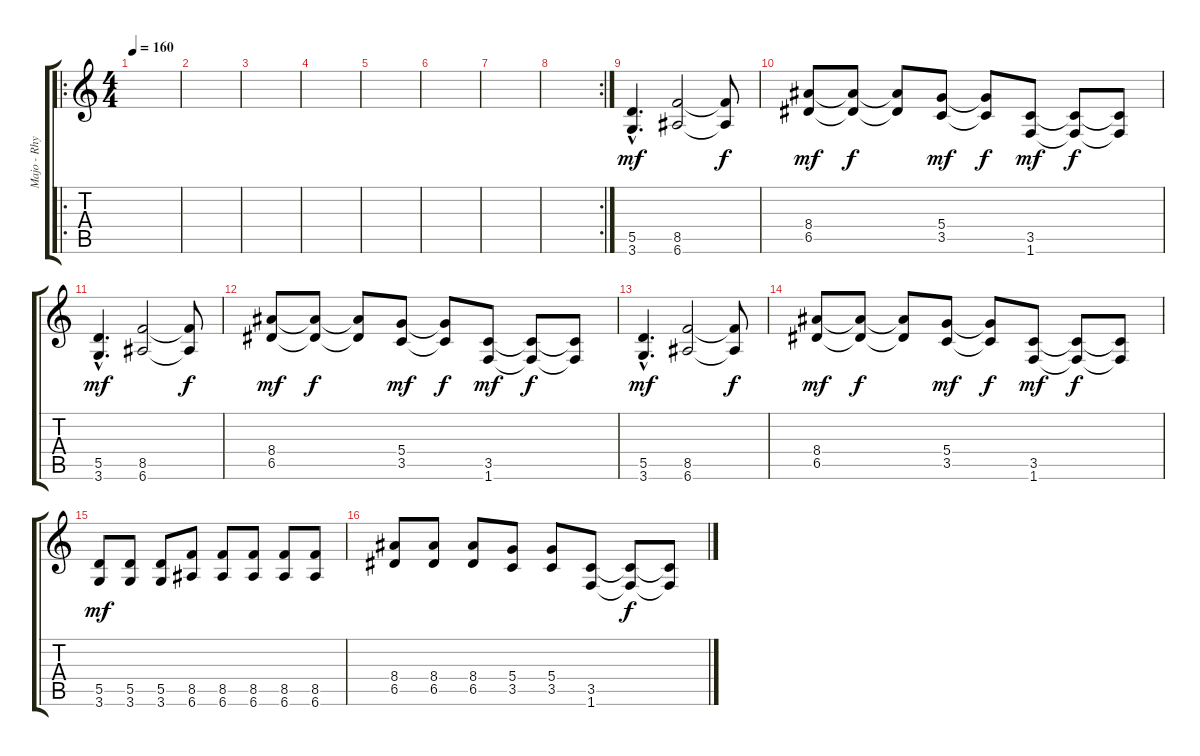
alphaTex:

\track ("Majo - Rhytm" "Majo - Rhy") {instrument distortionguitar}
\staff {score tabs}
\tuning (E4 B3 G3 D3 A2 E2) {hide}
\ro
\ts (4 4)
\tempo 160
\clef g2
\ks c
|
|
|
|
|
|
|
\rc 2
|
(5.5{hac} 3.6{hac}).4{d dy mf} (8.5 6.6).2 (8.5{t} 6.6{t}).8{dy f} |
(8.4 6.5).8{dy mf} (8.4{t} 6.5{t}).8{dy f} (8.4{t} 6.5{t}).8 (5.4 3.5).8{dy mf} (5.4{t} 3.5{t}).8{dy f} (3.5 1.6).8{dy mf} (3.5{t} 1.6{t}).8{dy f} (3.5{t} 1.6{t}).8 |
(5.5{hac} 3.6{hac}).4{d dy mf} (8.5 6.6).2 (8.5{t} 6.6{t}).8{dy f} |
(8.4 6.5).8{dy mf} (8.4{t} 6.5{t}).8{dy f} (8.4{t} 6.5{t}).8 (5.4 3.5).8{dy mf} (5.4{t} 3.5{t}).8{dy f} (3.5 1.6).8{dy mf} (3.5{t} 1.6{t}).8{dy f} (3.5{t} 1.6{t}).8 |
(5.5{hac} 3.6{hac}).4{d dy mf} (8.5 6.6).2 (8.5{t} 6.6{t}).8{dy f} |
(8.4 6.5).8{dy mf} (8.4{t} 6.5{t}).8{dy f} (8.4{t} 6.5{t}).8 (5.4 3.5).8{dy mf} (5.4{t} 3.5{t}).8{dy f} (3.5 1.6).8{dy mf} (3.5{t} 1.6{t}).8{dy f} (3.5{t} 1.6{t}).8 |
(5.5 3.6).8{dy mf} (5.5 3.6).8 (5.5 3.6).8 (8.5 6.6).8 (8.5 6.6).8 (8.5 6.6).8 (8.5 6.6).8 (8.5 6.6).8 |
(8.4 6.5).8 (8.4 6.5).8 (8.4 6.5).8 (5.4 3.5).8 (5.4 3.5).8 (3.5 1.6).8 (3.5{t} 1.6{t}).8{dy f} (3.5{t} 1.6{t}).8
